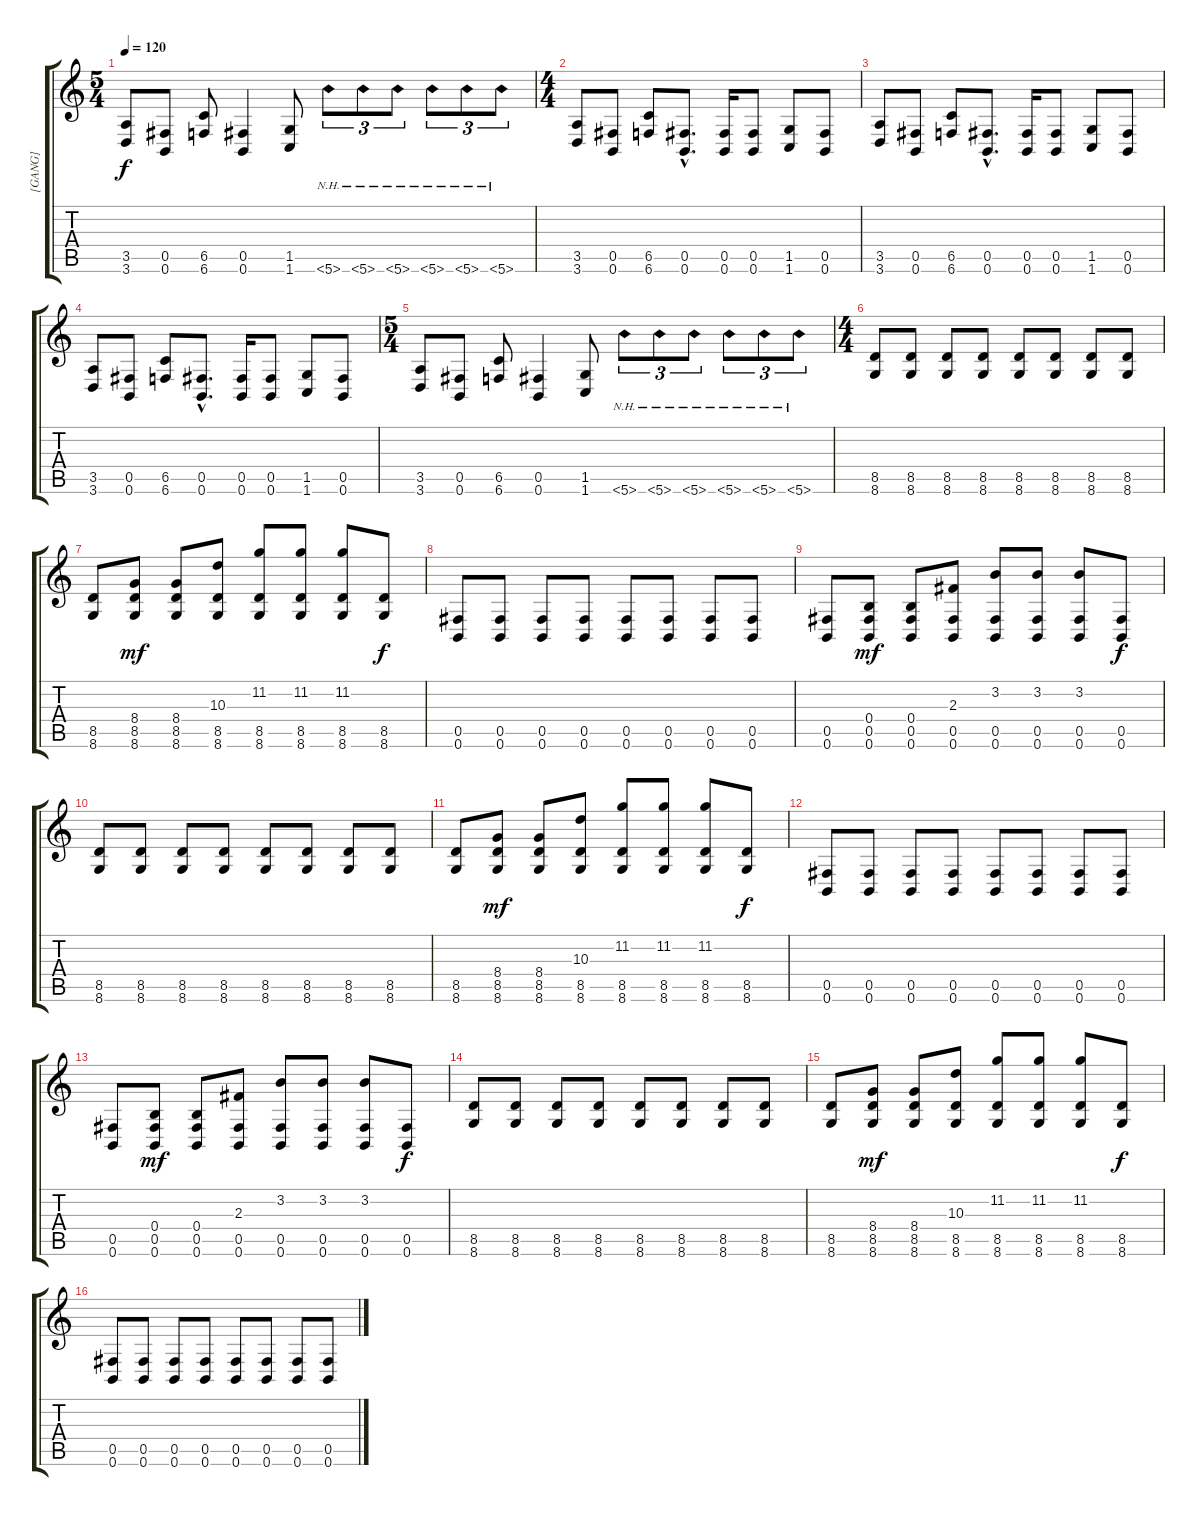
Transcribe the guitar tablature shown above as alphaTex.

\track ("[GANG]" "[GANG]") {instrument distortionguitar}
\staff {score tabs}
\tuning (Db4 Ab3 E3 B2 Gb2 B1) {hide}
\ts (5 4)
\tempo 120
\clef g2
\ks c
(3.5 3.6).8{dy f} (0.5 0.6).8 (6.5 6.6).8 (0.5 0.6).4 (1.5 1.6).8 5.6{nh}.8{tu (3 2)} 5.6{nh}.8{tu (3 2)} 5.6{nh}.8{tu (3 2)} 5.6{nh}.8{tu (3 2)} 5.6{nh}.8{tu (3 2)} 5.6{nh}.8{tu (3 2)} |
\ts (4 4)
(3.5 3.6).8 (0.5 0.6).8 (6.5 6.6).8 (0.5{hac} 0.6{hac}).8{d} (0.5 0.6).16 (0.5 0.6).8 (1.5 1.6).8 (0.5 0.6).8 |
(3.5 3.6).8 (0.5 0.6).8 (6.5 6.6).8 (0.5{hac} 0.6{hac}).8{d} (0.5 0.6).16 (0.5 0.6).8 (1.5 1.6).8 (0.5 0.6).8 |
(3.5 3.6).8 (0.5 0.6).8 (6.5 6.6).8 (0.5{hac} 0.6{hac}).8{d} (0.5 0.6).16 (0.5 0.6).8 (1.5 1.6).8 (0.5 0.6).8 |
\ts (5 4)
(3.5 3.6).8 (0.5 0.6).8 (6.5 6.6).8 (0.5 0.6).4 (1.5 1.6).8 5.6{nh}.8{tu (3 2)} 5.6{nh}.8{tu (3 2)} 5.6{nh}.8{tu (3 2)} 5.6{nh}.8{tu (3 2)} 5.6{nh}.8{tu (3 2)} 5.6{nh}.8{tu (3 2)} |
\ts (4 4)
(8.5 8.6).8 (8.5 8.6).8 (8.5 8.6).8 (8.5 8.6).8 (8.5 8.6).8 (8.5 8.6).8 (8.5 8.6).8 (8.5 8.6).8 |
(8.5 8.6).8 (8.4 8.5 8.6).8{dy mf} (8.4 8.5 8.6).8 (10.3 8.5 8.6).8 (11.2 8.5 8.6).8 (11.2 8.5 8.6).8 (11.2 8.5 8.6).8 (8.5 8.6).8{dy f} |
(0.5 0.6).8 (0.5 0.6).8 (0.5 0.6).8 (0.5 0.6).8 (0.5 0.6).8 (0.5 0.6).8 (0.5 0.6).8 (0.5 0.6).8 |
(0.5 0.6).8 (0.4 0.5 0.6).8{dy mf} (0.4 0.5 0.6).8 (2.3 0.5 0.6).8 (3.2 0.5 0.6).8 (3.2 0.5 0.6).8 (3.2 0.5 0.6).8 (0.5 0.6).8{dy f} |
(8.5 8.6).8 (8.5 8.6).8 (8.5 8.6).8 (8.5 8.6).8 (8.5 8.6).8 (8.5 8.6).8 (8.5 8.6).8 (8.5 8.6).8 |
(8.5 8.6).8 (8.4 8.5 8.6).8{dy mf} (8.4 8.5 8.6).8 (10.3 8.5 8.6).8 (11.2 8.5 8.6).8 (11.2 8.5 8.6).8 (11.2 8.5 8.6).8 (8.5 8.6).8{dy f} |
(0.5 0.6).8 (0.5 0.6).8 (0.5 0.6).8 (0.5 0.6).8 (0.5 0.6).8 (0.5 0.6).8 (0.5 0.6).8 (0.5 0.6).8 |
(0.5 0.6).8 (0.4 0.5 0.6).8{dy mf} (0.4 0.5 0.6).8 (2.3 0.5 0.6).8 (3.2 0.5 0.6).8 (3.2 0.5 0.6).8 (3.2 0.5 0.6).8 (0.5 0.6).8{dy f} |
(8.5 8.6).8 (8.5 8.6).8 (8.5 8.6).8 (8.5 8.6).8 (8.5 8.6).8 (8.5 8.6).8 (8.5 8.6).8 (8.5 8.6).8 |
(8.5 8.6).8 (8.4 8.5 8.6).8{dy mf} (8.4 8.5 8.6).8 (10.3 8.5 8.6).8 (11.2 8.5 8.6).8 (11.2 8.5 8.6).8 (11.2 8.5 8.6).8 (8.5 8.6).8{dy f} |
(0.5 0.6).8 (0.5 0.6).8 (0.5 0.6).8 (0.5 0.6).8 (0.5 0.6).8 (0.5 0.6).8 (0.5 0.6).8 (0.5 0.6).8
